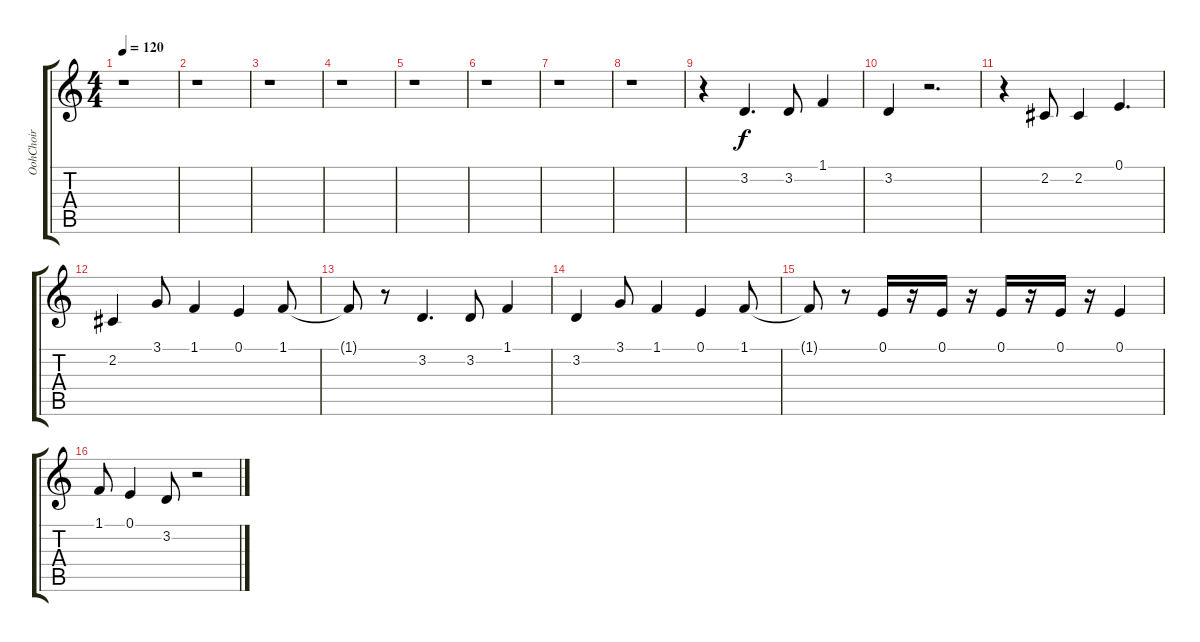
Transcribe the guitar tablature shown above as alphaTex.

\track ("OohChoir" "OohChoir") {instrument pad4choir}
\staff {score tabs}
\tuning (E4 B3 G3 D3 A2 E2) {hide}
\ts (4 4)
\tempo 120
\clef g2
\ks c
r.1{dy f} |
r.1 |
r.1 |
r.1 |
r.1 |
r.1 |
r.1 |
r.1 |
r.4 3.2.4{d} 3.2.8 1.1.4 |
3.2.4 r.2{d} |
r.4 2.2.8 2.2.4 0.1.4{d} |
2.2.4 3.1.8 1.1.4 0.1.4 1.1.8 |
1.1{t}.8 r.8 3.2.4{d} 3.2.8 1.1.4 |
3.2.4 3.1.8 1.1.4 0.1.4 1.1.8 |
1.1{t}.8 r.8 0.1.16 r.16 0.1.16 r.16 0.1.16 r.16 0.1.16 r.16 0.1.4 |
1.1.8 0.1.4 3.2.8 r.2
